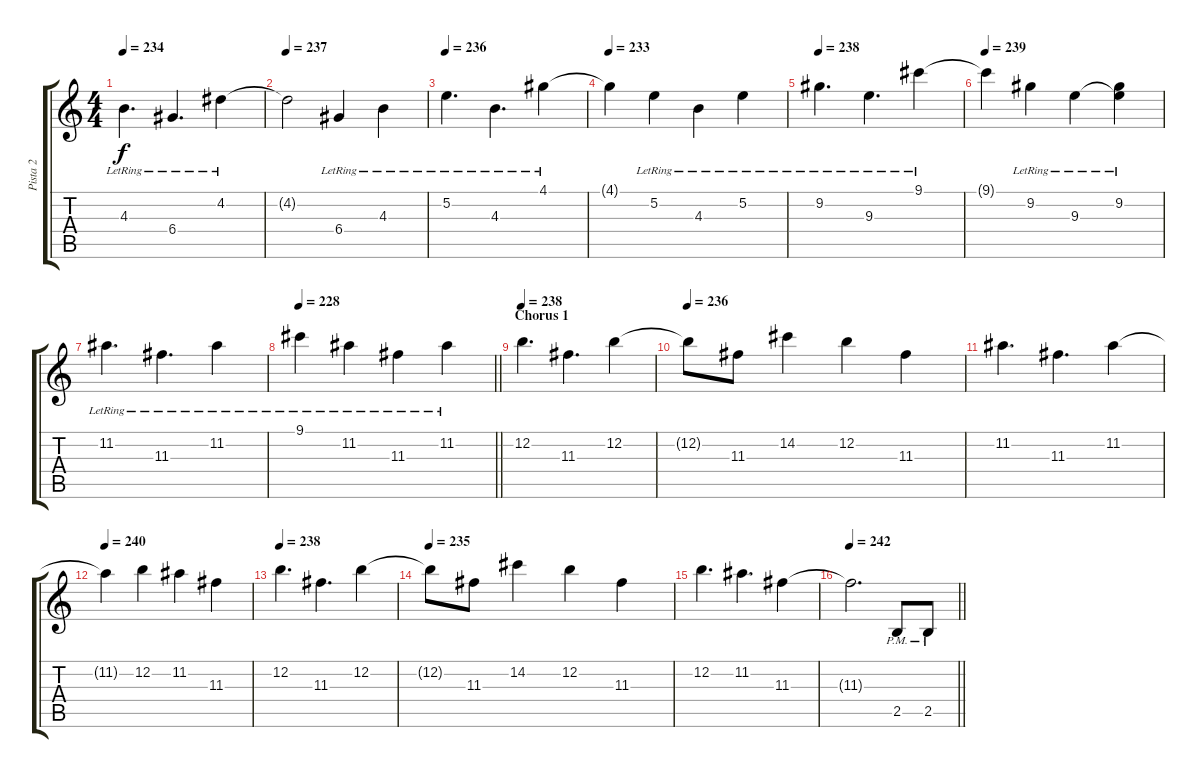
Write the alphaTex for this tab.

\track ("Pista 2" "Pista 2") {instrument overdrivenguitar}
\staff {score tabs}
\tuning (E4 B3 G3 D3 A2 E2) {hide}
\ts (4 4)
\tempo 234
\clef g2
\ks c
4.3{lr}.4{d dy f} 6.4{lr}.4{d} 4.2{lr}.4 |
\tempo 237
4.2{t}.2 6.4{lr}.4 4.3{lr}.4 |
\tempo 236
5.2{lr}.4{d} 4.3{lr}.4{d} 4.1{lr}.4 |
\tempo 233
4.1{t}.4 5.2{lr}.4 4.3{lr}.4 5.2{lr}.4 |
\tempo 238
9.2{lr}.4{d} 9.3{lr}.4{d} 9.1{lr}.4 |
\tempo 239
9.1{t}.4 9.2{lr}.4 9.3{lr}.4 (9.2{lr} 9.3{t}).4 |
11.2{lr}.4{d} 11.3{lr}.4{d} 11.2{lr}.4 |
\tempo 228
\barLineRight lightlight
9.1{lr}.4 11.2{lr}.4 11.3{lr}.4 11.2{lr}.4 |
\section ("" "Chorus 1")
\tempo 238
12.2.4{d} 11.3.4{d} 12.2.4 |
\tempo 236
12.2{t}.8 11.3.8 14.2.4 12.2.4 11.3.4 |
11.2.4{d} 11.3.4{d} 11.2.4 |
\tempo 240
11.2{t}.4 12.2.4 11.2.4 11.3.4 |
\tempo 238
12.2.4{d} 11.3.4{d} 12.2.4 |
\tempo 235
12.2{t}.8 11.3.8 14.2.4 12.2.4 11.3.4 |
12.2.4{d} 11.2.4{d} 11.3.4 |
\tempo 242
\barLineRight lightlight
11.3{t}.2{d} 2.5{pm}.8 2.5{pm}.8
